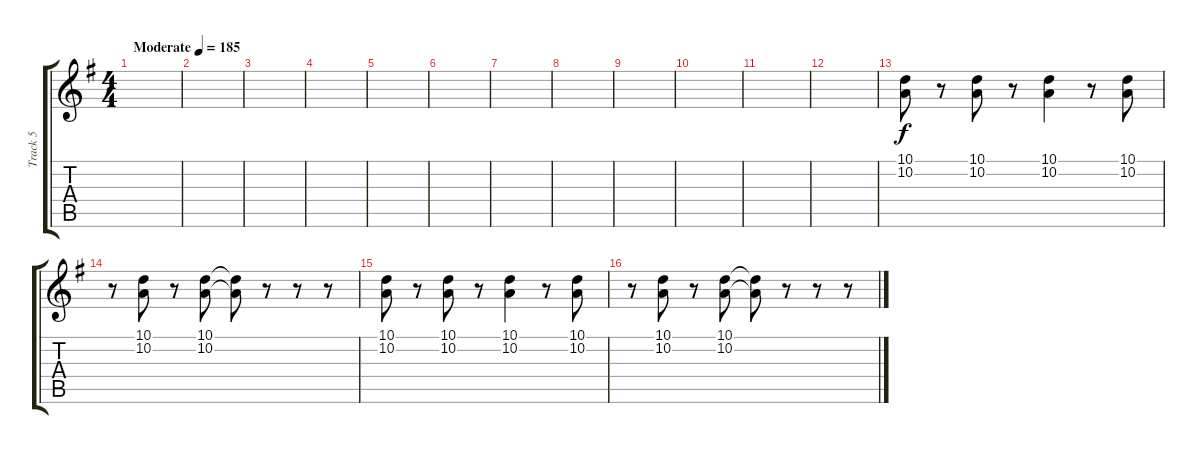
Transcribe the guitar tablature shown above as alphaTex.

\track ("Track 5" "Track 5") {instrument churchorgan}
\staff {score tabs}
\tuning (E4 B3 G3 D3 A2 E2) {hide}
\ts (4 4)
\tempo (185 "Moderate")
\clef g2
\ks g
|
|
|
|
|
|
|
|
|
|
|
|
(10.1 10.2).8 r.8 (10.1 10.2).8 r.8 (10.1 10.2).4 r.8 (10.1 10.2).8 |
r.8 (10.1 10.2).8 r.8 (10.1 10.2).8 (10.1{t} 10.2{t}).8 r.8 r.8 r.8 |
(10.1 10.2).8 r.8 (10.1 10.2).8 r.8 (10.1 10.2).4 r.8 (10.1 10.2).8 |
r.8 (10.1 10.2).8 r.8 (10.1 10.2).8 (10.1{t} 10.2{t}).8 r.8 r.8 r.8
